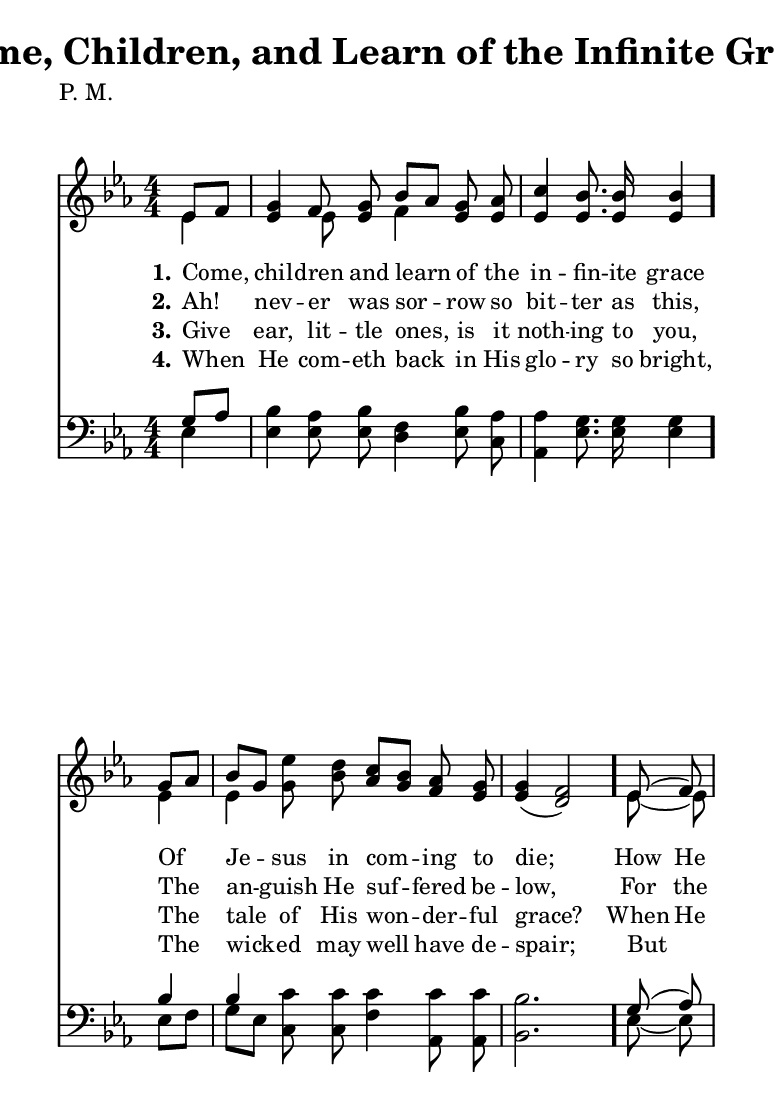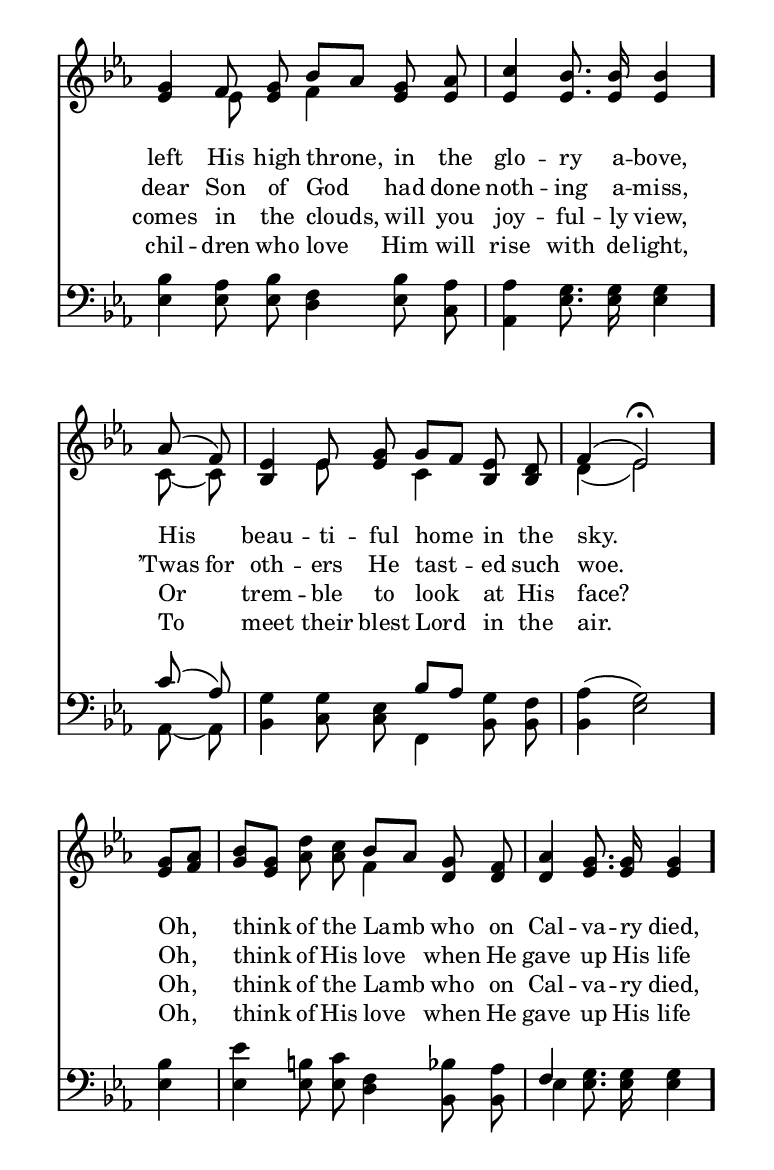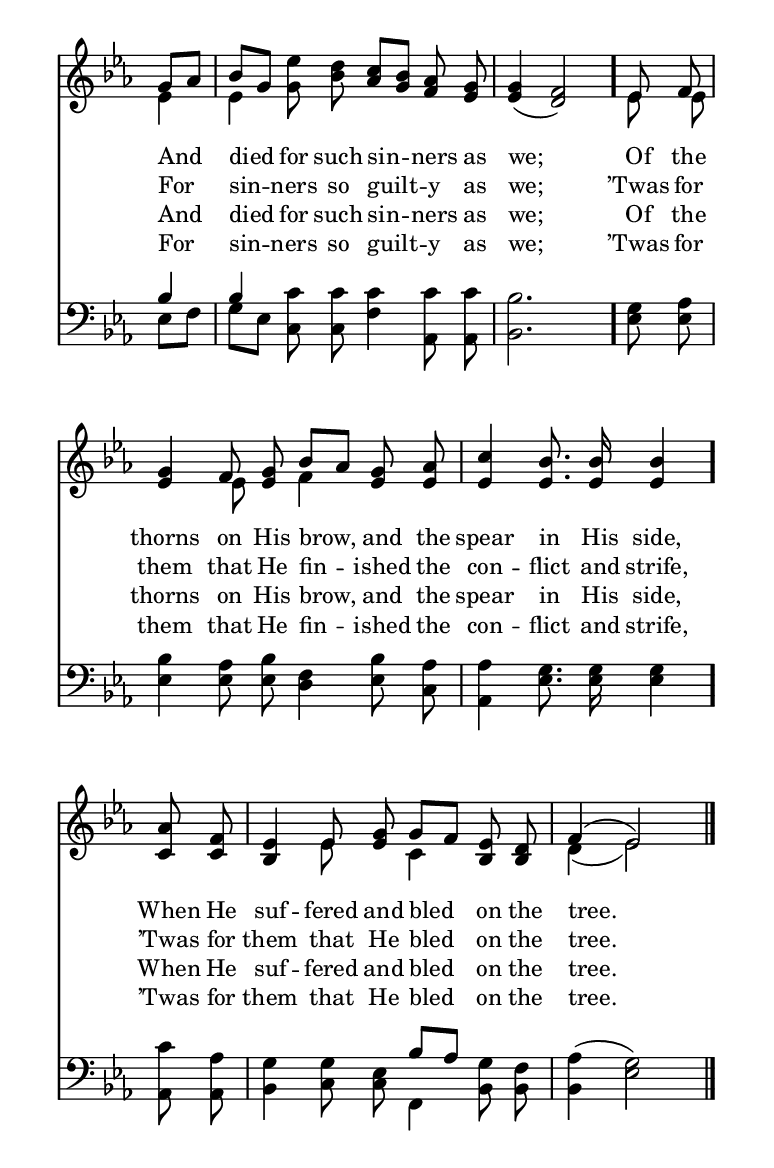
\include "common/global.ily"
\paper {
  \include "common/paper.ily"
  ragged-last-bottom = ##t
  page-count = #(cond (is-eogsized 2) (#t #f))
  system-count = #(cond (is-eogsized 6) (#t #f))
}

\header{
  %children
  hymnnumber = "299"
  title = "Come, Children, and Learn of the Infinite Grace"
  markuptitle = \markup \center-column { "Come, Children, and Learn of the" "Infinite Grace" \vspace #0.4 }
  tunename = "Grace"
  meter = "P. M."
  poet = ""
  composer = ""
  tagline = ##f
}

ta = { \tempo 4=80 }
tb = { \tempo 4=40 }

global = {
  \include "common/overrides.ily"
  \override Staff.TimeSignature.style = #'numbered
  \time 4/4
  \override Score.MetronomeMark.transparent = ##t % hide all fermata changes too
  \ta
  \key ees \major
  \partial 4
  \autoBeamOff
}

notesSoprano = {
\global
\relative c' {

  ees8[ f] | g4 f8 g bes[ aes] g aes | c4 bes8. bes16 bes4
  g8[ aes] | bes[ g] ees' d c[ bes] aes g | g4( f2)
  ees8( f) | g4 f8 g bes[ aes] g aes | c4 bes8. bes16 bes4
  aes8( f) | ees4 ees8 g g[ f] ees d | f4( \tb ees2\fermata) \ta

  g8[ aes] | bes[ g] d' c bes[ aes] g f | aes4 g8. g16 g4
  g8[ aes] | bes[ g] ees' d c[ bes] aes g | g4( f2)
  ees8 f | g4 f8 g bes[ aes] g aes | c4 bes8. bes16 bes4
  aes8 f | ees4 ees8 g g[ f] ees d | f4( ees2)

  \bar "|."

}
}

notesAlto = {
\global
\relative e' {

  ees4 | ees ees8 ees f4 ees8 ees | ees4 ees8. ees16 ees4
  ees4 | ees g8 bes aes[ g] f ees | ees4( d2)
  ees8 ~ ees | ees4 ees8 ees f4 ees8 ees | ees4 ees8. ees16 ees4
  c8 ~ c | bes4 ees8 ees c4 bes8 bes | d4( ees2)

  ees8[ f] | g[ ees] aes aes f4 d8 d | d4 ees8. ees16 ees4
  ees4 | ees g8 bes aes[ g] f ees | ees4( d2)
  ees8 ees | ees4 ees8 ees f4 ees8 ees | ees4 ees8. ees16 ees4
  c8 c | bes4 ees8 ees c4 bes8 bes | d4( ees2)

}
}

notesTenor = {
\global
\relative a {

  g8[ aes] | bes4 aes8 bes f4 bes8 aes | aes4 g8. g16 g4
  bes4 | bes c8 c c4 c8 c bes2.
  g8( aes) | bes4 aes8 bes f4 bes8 aes | aes4 g8. g16 g4
  c8( aes) | g4 g8 ees bes'8[ aes] g f | aes4( g2)

  bes4 | ees b8 c f,4 bes8 aes | f4 g8. g16 g4
  bes4 | bes c8 c c4 c8 c bes2.
  g8 aes | bes4 aes8 bes f4 bes8 aes | aes4 g8. g16 g4
  c8 aes | g4 g8 ees bes'8[ aes] g f | aes4( g2)

}
}

notesBass = {
\global
\relative f {

  ees4 | ees4 ees8 ees d4 ees8 c | aes4 ees'8. ees16 ees4
  ees8[ f] | g[ ees] c c f4 aes,8 aes | bes2.
  ees8 ~ ees | ees4 ees8 ees d4 ees8 c | aes4 ees'8. ees16 ees4
  aes,8 ~ aes | bes4 c8 c f,4 bes8 bes | bes4( ees2)

  ees4 | ees ees8 ees d4 bes8 bes | ees4 ees8. ees16 ees4
  ees8[ f] | g[ ees] c c f4 aes,8 aes | bes2.
  ees8 ees | ees4 ees8 ees d4 ees8 c | aes4 ees'8. ees16 ees4
  aes,8 aes | bes4 c8 c f,4 bes8 bes | bes4( ees2)

}
}

wordsA = \lyricmode {
\set stanza = "1."

Come, chil -- dren and learn of the in -- fin -- ite grace \bar "."
Of Je -- sus in com -- ing to die; \bar "."
{ \mon } How He { \moff } left His high throne, in the glo -- ry a -- bove, \bar "."
His beau -- ti -- ful home in the sky. \bar "."
Oh, think of the Lamb who on Cal -- va -- ry died, \bar "."
And died for such sin -- ners as we; \bar "."
Of the thorns on His brow, and the spear in His side, \bar "."
When He suf -- fered and bled on the tree. \bar "."

}

wordsB = \lyricmode {
\set stanza = "2."

Ah! nev -- er was sor -- row so bit -- ter as this,
The an -- guish He suf -- fered be -- low,
{ \mon } For the { \moff } dear Son of God had done noth -- ing a -- miss,
{ \mon } ’Twas for { \moff } oth -- ers He tast -- ed such woe.
Oh, think of His love when He gave up His life
For sin -- ners so guilt -- y as we;
’Twas for them that He fin -- ished the con -- flict and strife,
’Twas for them that He bled on the tree.

}

wordsC = \lyricmode {
\set stanza = "3."

Give ear, lit -- tle ones, is it noth -- ing to you,
The tale of His won -- der -- ful grace?
{ \mon } When He { \moff } comes in the clouds, will you joy -- ful -- ly view,
Or trem -- ble to look at His face?
Oh, think of the Lamb who on Cal -- va -- ry died,
And died for such sin -- ners as we;
Of the thorns on His brow, and the spear in His side,
When He suf -- fered and bled on the tree.

}

wordsD = \lyricmode {
\set stanza = "4."

When He com -- eth back in His glo -- ry so bright,
The wick -- ed may well have de -- spair;
But chil -- dren who love Him will rise with de -- light,
To meet their blest Lord in the air.
Oh, think of His love when He gave up His life
For sin -- ners so guilt -- y as we;
’Twas for them that He fin -- ished the con -- flict and strife,
’Twas for them that He bled on the tree.

}

\score {
  \context ChoirStaff <<
    \context Staff = upper <<
      \set Staff.autoBeaming = ##f
      \set ChoirStaff.systemStartDelimiter = #'SystemStartBar
      \set ChoirStaff.printPartCombineTexts = ##f
      \partcombine #'(2 . 9) \notesSoprano \notesAlto
      \context NullVoice = sopranos { \voiceOne << \notesSoprano >> }
      \context NullVoice = altos { \voiceTwo << \notesAlto >> }
      \context Lyrics = one   \lyricsto sopranos \wordsA
      \context Lyrics = two   \lyricsto sopranos \wordsB
      \context Lyrics = three \lyricsto sopranos \wordsC
      \context Lyrics = four  \lyricsto sopranos \wordsD
    >>
    \context Staff = men <<
      \set Staff.autoBeaming = ##f
      \clef bass
      \set ChoirStaff.printPartCombineTexts = ##f
      \partcombine #'(2 . 9) \notesTenor \notesBass
      \context NullVoice = tenors { \voiceOne << \notesTenor >> }
      \context NullVoice = basses { \voiceTwo << \notesBass >> }
    >>
  >>
  \layout {
    \include "common/layout.ily"
  }
  \midi{
    \include "common/midi.ily"
  }
}

\version "2.19.49"  % necessary for upgrading to future LilyPond versions.

% vi:set et ts=2 sw=2 ai nocindent syntax=lilypond:
